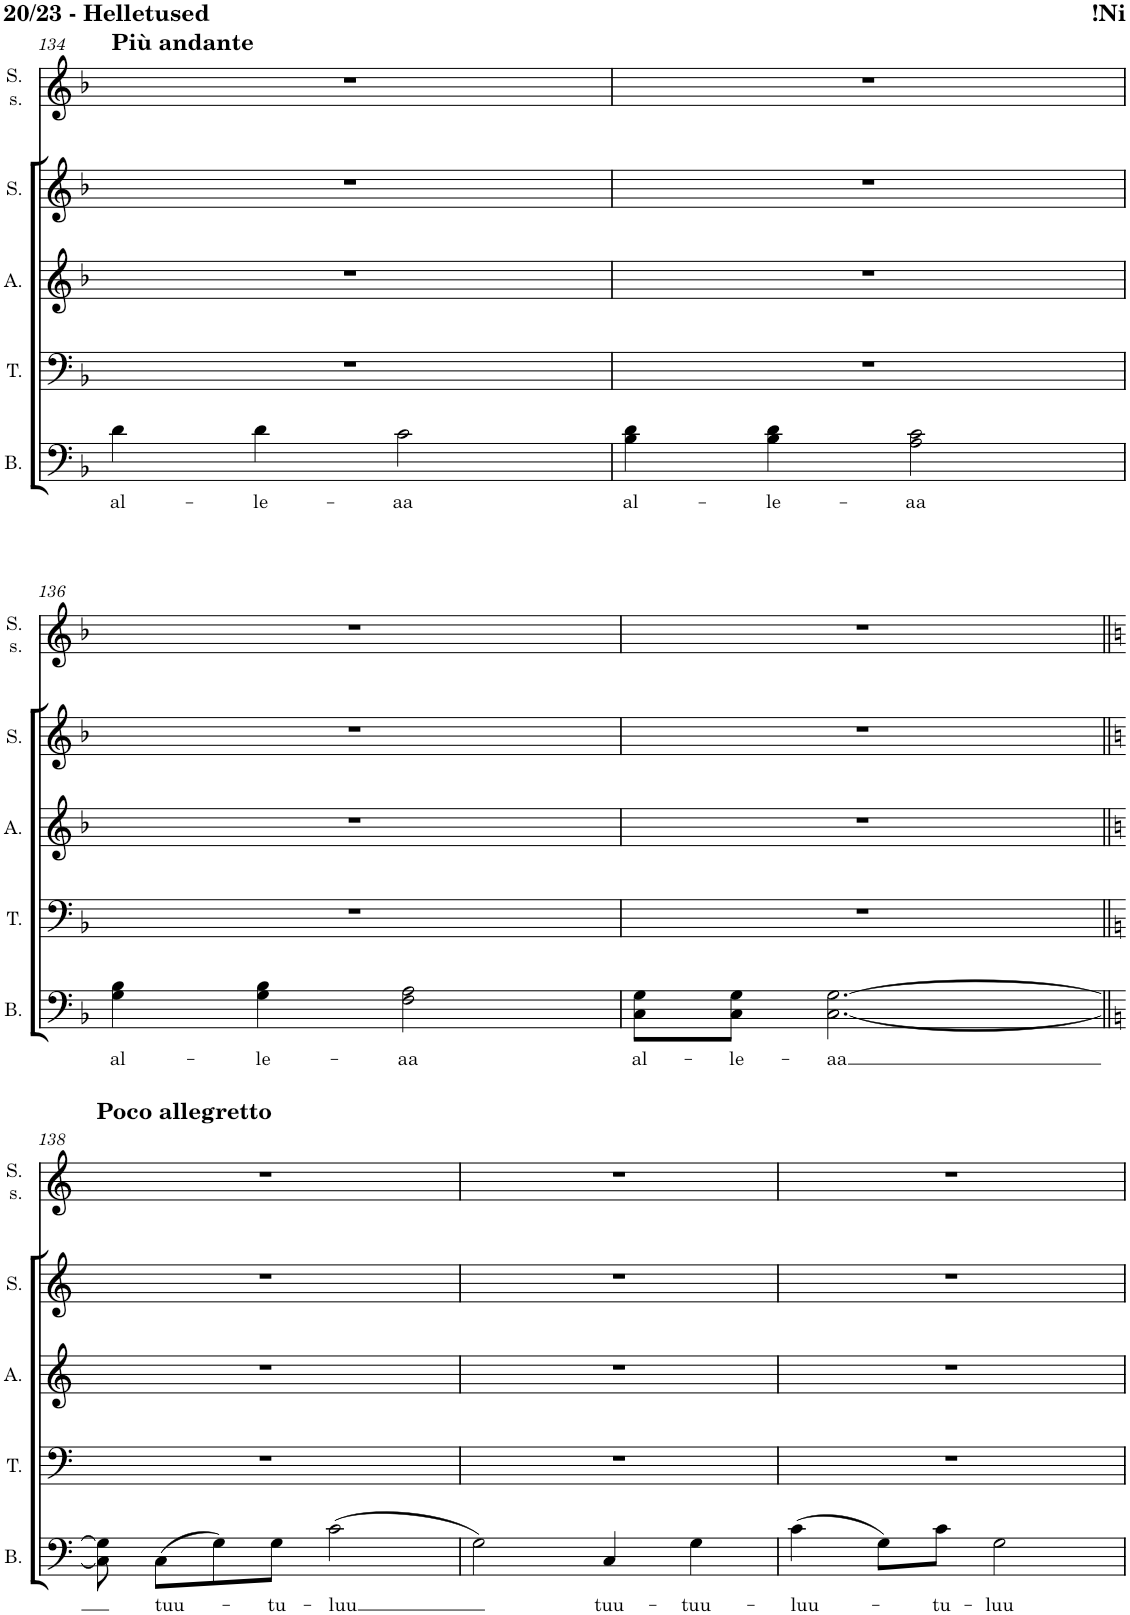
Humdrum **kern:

**kern	**text	**kern	**kern	**kern	**kern
*part5	*part5	*part4	*part3	*part2	*part1
*staff5	*staff5	*staff4	*staff3	*staff2	*staff1
*I"Bass	*	*I"Tenor	*I"Alto	*I"Soprano	*I"Soprano Solo
*I'B.	*	*I'T.	*I'A.	*I'S.	*I'S. s.
!!LO:PB:g=z
*clefF4	*	*clefF4	*clefG2	*clefG2	*clefG2
*k[b-]	*	*k[b-]	*k[b-]	*k[b-]	*k[b-]
*M4/4	*	*M4/4	*M4/4	*M4/4	*M4/4
=134	=134	=134	=134	=134	=134
!	!	!	!	!	!LO:TX:a:B:t=Più andante
!	!LO:LY:b	!	!	!	!
4d\	al-	1r	1r	1r	1r
!	!LO:LY:b	!	!	!	!
4d\	-le-	.	.	.	.
!	!LO:LY:b	!	!	!	!
2c\	-aa	.	.	.	.
=135	=135	=135	=135	=135	=135
!	!LO:LY:b	!	!	!	!
4B-\ 4d\	al-	1r	1r	1r	1r
!	!LO:LY:b	!	!	!	!
4B-\ 4d\	-le-	.	.	.	.
!	!LO:LY:b	!	!	!	!
2A\ 2c\	-aa	.	.	.	.
!!LO:LB:g=z
=136	=136	=136	=136	=136	=136
!	!LO:LY:b	!	!	!	!
4G\ 4B-\	al-	1r	1r	1r	1r
!	!LO:LY:b	!	!	!	!
4G\ 4B-\	-le-	.	.	.	.
!	!LO:LY:b	!	!	!	!
2F\ 2A\	-aa	.	.	.	.
=137	=137	=137	=137	=137	=137
!	!LO:LY:b	!	!	!	!
8C\ 8G\L	al-	1r	1r	1r	1r
!	!LO:LY:b	!	!	!	!
8C\ 8G\J	-le-	.	.	.	.
!	!LO:LY:b	!	!	!	!
[2.C\ [2.G\	-aa	.	.	.	.
!!LO:LB:g=z
=138||	=138||	=138||	=138||	=138||	=138||
*k[]	*	*k[]	*k[]	*k[]	*k[]
!	!	!	!	!	!LO:TX:a:B:t=Poco allegretto
8C\] 8G\]	.	1r	1r	1r	1r
!	!LO:LY:b	!	!	!	!
(8C\L	tuu-	.	.	.	.
8G\)	.	.	.	.	.
!	!LO:LY:b	!	!	!	!
8G\J	-tu-	.	.	.	.
!	!LO:LY:b	!	!	!	!
(2c\	-luu	.	.	.	.
=139	=139	=139	=139	=139	=139
2G\)	.	1r	1r	1r	1r
!	!LO:LY:b	!	!	!	!
4C/	tuu-	.	.	.	.
!	!LO:LY:b	!	!	!	!
4G\	-tuu-	.	.	.	.
=140	=140	=140	=140	=140	=140
!	!LO:LY:b	!	!	!	!
(4c\	-luu-	1r	1r	1r	1r
8G\L)	.	.	.	.	.
!	!LO:LY:b	!	!	!	!
8c\J	-tu-	.	.	.	.
!	!LO:LY:b	!	!	!	!
2G\	-luu	.	.	.	.
=	=	=	=	=	=
*-	*-	*-	*-	*-	*-
